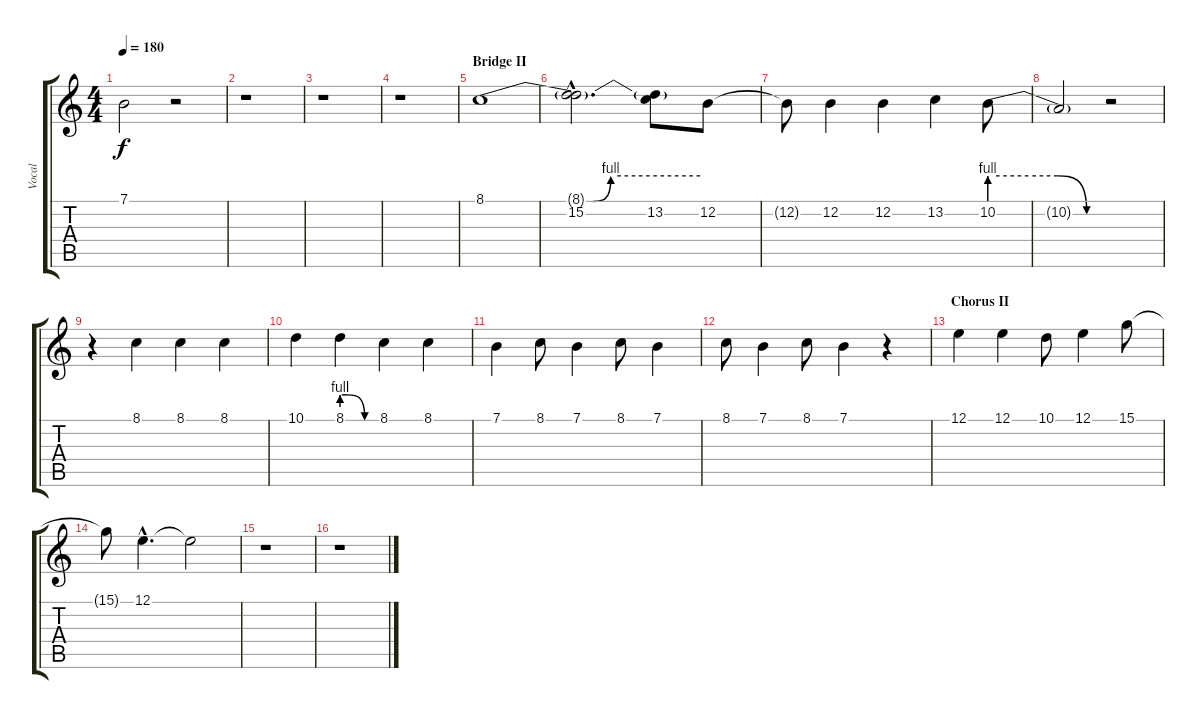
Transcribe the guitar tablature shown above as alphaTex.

\track ("Vocal" "Vocal") {instrument violin}
\staff {score tabs}
\tuning (E4 B3 G3 D3 A2 E2) {hide}
\ts (4 4)
\tempo 180
\clef g2
\ks c
7.1.2{dy f} r.2 |
r.1 |
r.1 |
r.1 |
\section ("" "Bridge II")
8.1{be (custom 0 0 30 0 35 4 60 4)}.1 |
(8.1{hac t} 15.2{hac}).2{d} (8.1{t} 13.2).8 12.2.8 |
12.2{t}.8 12.2.4 12.2.4 13.2.4 10.2{be (custom 0 4 20 4 35 4 50 0 60 0)}.8 |
10.2{t}.2 r.2 |
r.4 8.1.4 8.1.4 8.1.4 |
10.1.4 8.1{be (custom 0 4 10 4 40 0 60 0)}.4 8.1.4 8.1.4 |
7.1.4 8.1.8 7.1.4 8.1.8 7.1.4 |
8.1.8 7.1.4 8.1.8 7.1.4 r.4 |
\section ("" "Chorus II")
12.1.4 12.1.4 10.1.8 12.1.4 15.1.8 |
15.1{t}.8 12.1{hac}.4{d} 12.1{t}.2 |
r.1 |
r.1
